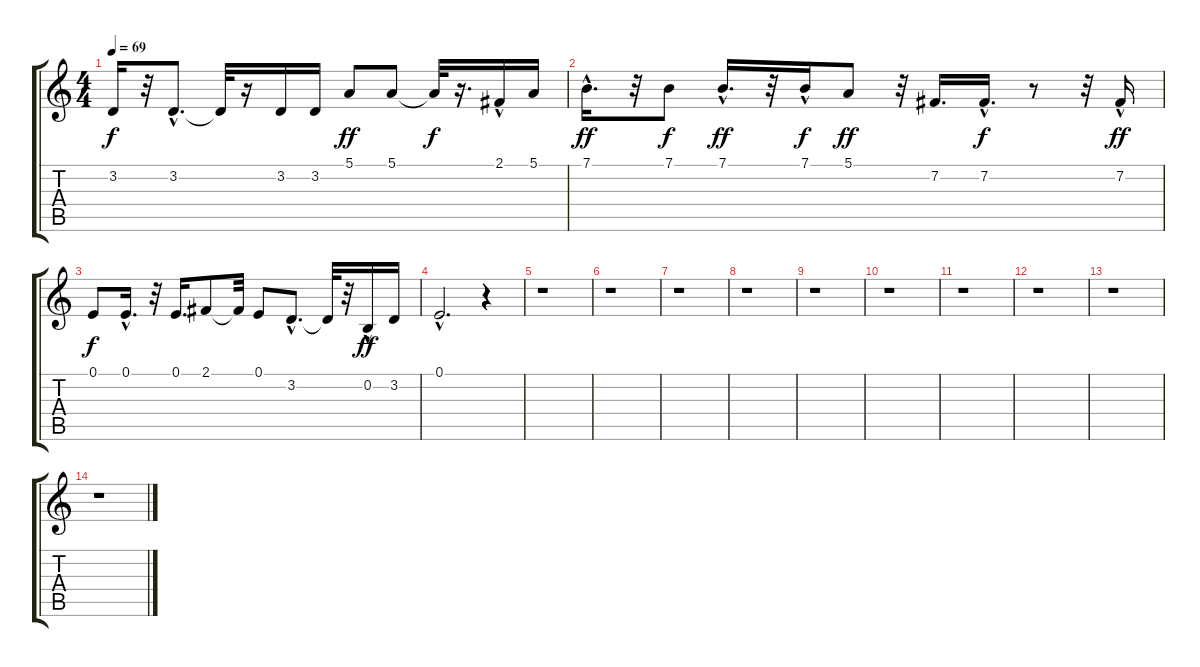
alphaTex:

\track "" {instrument voiceoohs}
\staff {score tabs}
\tuning (E4 B3 G3 D3 A2 E2) {hide}
\ts (4 4)
\tempo 69
\clef g2
\ks c
3.2.16{dy f} r.32 3.2{hac}.8{d} 3.2{t}.32 r.16 3.2.16 3.2.16 5.1.8{dy ff} 5.1.8 5.1{t}.32{dy f} r.16{d} 2.1{hac}.16 5.1.16 |
7.1{hac}.16{d dy ff} r.32 7.1.8{dy f} 7.1{hac}.16{d dy ff} r.32 7.1{hac}.16{dy f} 5.1.8{dy ff} r.32 7.2.16{d} 7.2{hac}.16{d dy f} r.8 r.32 7.2{hac}.16{dy ff} |
0.1.8{dy f} 0.1{hac}.16{d} r.32 0.1.16{d} 2.1.8 2.1{t}.32 0.1.8 3.2{hac}.8{d} 3.2{t}.32 r.32 0.2{hac}.16{dy ff} 3.2.16 |
0.1{hac}.2{d} r.4 |
r.1 |
r.1 |
r.1 |
r.1 |
r.1 |
r.1 |
r.1 |
r.1 |
r.1 |
r.1
